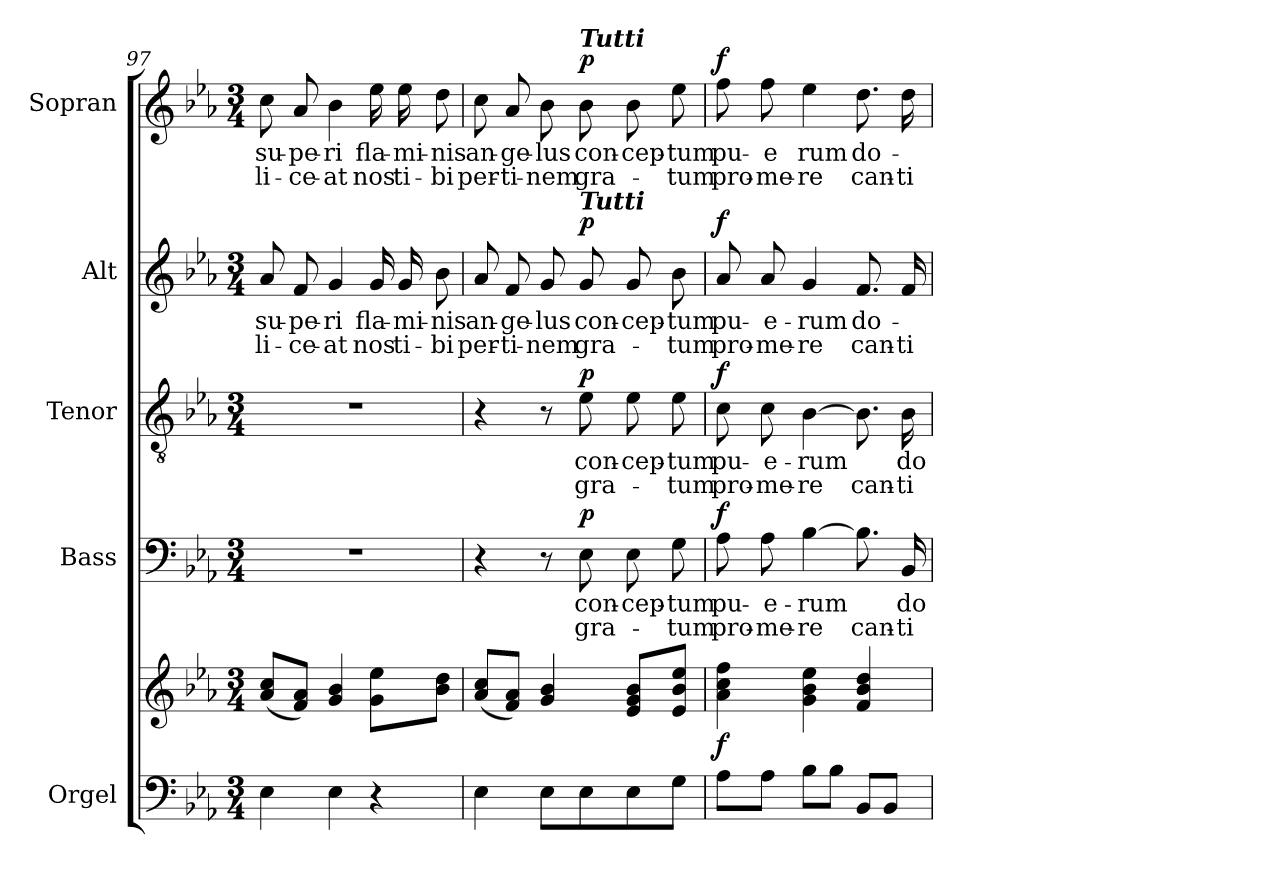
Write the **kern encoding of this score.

**kern	**kern	**dynam	**kern	**text	**text	**dynam	**kern	**text	**text	**dynam	**kern	**text	**text	**dynam	**kern	**text	**text	**dynam
*part5	*part5	*part5	*part4	*part4	*part4	*part4	*part3	*part3	*part3	*part3	*part2	*part2	*part2	*part2	*part1	*part1	*part1	*part1
*staff6	*staff5	*staff5/6	*staff4	*staff4	*staff4	*staff4	*staff3	*staff3	*staff3	*staff3	*staff2	*staff2	*staff2	*staff2	*staff1	*staff1	*staff1	*staff1
*I"Orgel	*	*	*I"Bass	*	*	*	*I"Tenor	*	*	*	*I"Alt	*	*	*	*I"Sopran	*	*	*
*I'Org.	*	*	*I'B.	*	*	*	*I'T.	*	*	*	*I'A.	*	*	*	*I'S.	*	*	*
*clefF4	*clefG2	*	*clefF4	*	*	*	*clefGv2	*	*	*	*clefG2	*	*	*	*clefG2	*	*	*
*k[b-e-a-]	*k[b-e-a-]	*	*k[b-e-a-]	*	*	*	*k[b-e-a-]	*	*	*	*k[b-e-a-]	*	*	*	*k[b-e-a-]	*	*	*
*E-:	*E-:	*	*E-:	*	*	*	*E-:	*	*	*	*E-:	*	*	*	*E-:	*	*	*
*M3/4	*M3/4	*	*M3/4	*	*	*	*M3/4	*	*	*	*M3/4	*	*	*	*M3/4	*	*	*
=97	=97	=97	=97	=97	=97	=97	=97	=97	=97	=97	=97	=97	=97	=97	=97	=97	=97	=97
!	!	!	!	!	!	!	!	!	!	!	!	!LO:LY:b	!LO:LY:b	!	!	!LO:LY:b	!LO:LY:b	!
4E-\	(<8a-/ 8cc/L	.	2.r	.	.	.	2.r	.	.	.	8a-/	su-	li-	.	8cc\	su-	li-	.
!	!	!	!	!	!	!	!	!	!	!	!	!LO:LY:b	!LO:LY:b	!	!	!LO:LY:b	!LO:LY:b	!
.	8f/ 8a-/J)	.	.	.	.	.	.	.	.	.	8f/	-pe-	-ce-	.	8a-/	-pe-	-ce-	.
!	!	!	!	!	!	!	!	!	!	!	!	!LO:LY:b	!LO:LY:b	!	!	!LO:LY:b	!LO:LY:b	!
4E-\	4g/ 4b-/	.	.	.	.	.	.	.	.	.	4g/	-ri	-at	.	4b-\	-ri	-at	.
!	!	!	!	!	!	!	!	!	!	!	!	!LO:LY:b	!LO:LY:b	!	!	!LO:LY:b	!LO:LY:b	!
4r	8g\ 8ee-\L	.	.	.	.	.	.	.	.	.	16g/	fla-	nos	.	16ee-\	fla-	nos	.
!	!	!	!	!	!	!	!	!	!	!	!	!LO:LY:b	!LO:LY:b	!	!	!LO:LY:b	!LO:LY:b	!
.	.	.	.	.	.	.	.	.	.	.	16g/	-mi-	ti-	.	16ee-\	-mi-	ti-	.
!	!	!	!	!	!	!	!	!	!	!	!	!LO:LY:b	!LO:LY:b	!	!	!LO:LY:b	!LO:LY:b	!
.	8b-\ 8dd\J	.	.	.	.	.	.	.	.	.	8b-\	-nis	-bi	.	8dd\	-nis	-bi	.
!!LO:PB:g=z
=98	=98	=98	=98	=98	=98	=98	=98	=98	=98	=98	=98	=98	=98	=98	=98	=98	=98	=98
!	!	!	!	!	!	!	!	!	!	!	!	!LO:LY:b	!LO:LY:b	!	!	!LO:LY:b	!LO:LY:b	!
4E-\	(<8a-/ 8cc/L	.	4r	.	.	.	4r	.	.	.	8a-/	an-	per-	.	8cc\	an-	per-	.
!	!	!	!	!	!	!	!	!	!	!	!	!LO:LY:b	!LO:LY:b	!	!	!LO:LY:b	!LO:LY:b	!
.	8f/ 8a-/J)	.	.	.	.	.	.	.	.	.	8f/	-ge-	-ti-	.	8a-/	-ge-	-ti-	.
!	!	!	!	!	!	!	!	!	!	!	!	!LO:LY:b	!LO:LY:b	!	!	!LO:LY:b	!LO:LY:b	!
8E-\L	4g/ 4b-/	.	8r	.	.	.	8r	.	.	.	8g/	-lus	-nem	.	8b-\	-lus	-nem	.
!	!	!	!	!	!	!	!	!	!	!	!	!	!	!	!LO:TX:a:Bi:t=Tutti	!	!	!
!	!	!	!	!	!	!	!	!	!	!	!LO:TX:a:Bi:t=Tutti	!	!	!	!	!	!	!
!	!	!	!	!LO:LY:b	!LO:LY:b	!LO:DY:a	!	!LO:LY:b	!LO:LY:b	!LO:DY:a	!	!LO:LY:b	!LO:LY:b	!LO:DY:a	!	!LO:LY:b	!LO:LY:b	!LO:DY:a
8E-\	.	.	8E-\	con-	gra-	p	8e-\	con-	gra-	p	8g/	con-	gra-	p	8b-\	con-	gra-	p
!	!	!	!	!LO:LY:b	!	!	!	!LO:LY:b	!	!	!	!LO:LY:b	!	!	!	!LO:LY:b	!	!
8E-\	8e-/ 8g/ 8b-/L	.	8E-\	-cep-	.	.	8e-\	-cep-	.	.	8g/	-cep-	.	.	8b-\	-cep-	.	.
!	!	!	!	!LO:LY:b	!LO:LY:b	!	!	!LO:LY:b	!LO:LY:b	!	!	!LO:LY:b	!LO:LY:b	!	!	!LO:LY:b	!LO:LY:b	!
8G\J	8e-/ 8b-/ 8ee-/J	.	8G\	-tum	-tum	.	8e-\	-tum	-tum	.	8b-\	-tum	-tum	.	8ee-\	-tum	-tum	.
=99	=99	=99	=99	=99	=99	=99	=99	=99	=99	=99	=99	=99	=99	=99	=99	=99	=99	=99
!	!	!LO:DY:b	!	!LO:LY:b	!LO:LY:b	!LO:DY:a	!	!LO:LY:b	!LO:LY:b	!LO:DY:a	!	!LO:LY:b	!LO:LY:b	!LO:DY:a	!	!LO:LY:b	!LO:LY:b	!LO:DY:a
8A-\L	4a-\ 4cc\ 4ff\	f	8A-\	pu-	pro-	f	8c\	pu-	pro-	f	8a-/	pu-	pro-	f	8ff\	pu-	pro-	f
!	!	!	!	!LO:LY:b	!LO:LY:b	!	!	!LO:LY:b	!LO:LY:b	!	!	!LO:LY:b	!LO:LY:b	!	!	!LO:LY:b	!LO:LY:b	!
8A-\J	.	.	8A-\	-e-	-me-	.	8c\	-e-	-me-	.	8a-/	-e-	-me-	.	8ff\	-e	-me-	.
!	!	!	!	!LO:LY:b	!LO:LY:b	!	!	!LO:LY:b	!LO:LY:b	!	!	!LO:LY:b	!LO:LY:b	!	!	!LO:LY:b	!LO:LY:b	!
8B-\L	4g\ 4b-\ 4ee-\	.	[4B-\	-rum	-re	.	[4B-\	-rum	-re	.	4g/	-rum	-re	.	4ee-\	rum	-re	.
8B-\J	.	.	.	.	.	.	.	.	.	.	.	.	.	.	.	.	.	.
!	!	!	!	!	!LO:LY:b	!	!	!	!LO:LY:b	!	!	!LO:LY:b	!LO:LY:b	!	!	!LO:LY:b	!LO:LY:b	!
8BB-/L	4f/ 4b-/ 4dd/	.	8.B-\]	.	can-	.	8.B-\]	.	can-	.	8.f/	do-	can-	.	8.dd\	do-	can-	.
8BB-/J	.	.	.	.	.	.	.	.	.	.	.	.	.	.	.	.	.	.
!	!	!	!	!LO:LY:b	!LO:LY:b	!	!	!LO:LY:b	!LO:LY:b	!	!	!	!LO:LY:b	!	!	!	!LO:LY:b	!
.	.	.	16BB-/	do-	-ti-	.	16B-\	do-	-ti-	.	16f/	.	-ti-	.	16dd\	.	-ti-	.
=	=	=	=	=	=	=	=	=	=	=	=	=	=	=	=	=	=	=
*-	*-	*-	*-	*-	*-	*-	*-	*-	*-	*-	*-	*-	*-	*-	*-	*-	*-	*-
